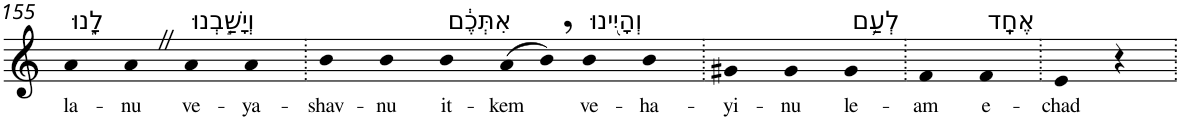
**kern	**text
*part1	*part1
*staff1	*staff1
*I"Piano	*
*I'Pno	*
!!LO:PB:g=z
*clefG2	*
*k[]	*
=155	=155
!LO:TX:a:t=לָ֑נוּ	!
!	!LO:LY:b
4a	la-
!	!LO:LY:b
4aZ	-nu
!LO:TX:a:t=וְיָשַׁ֣בְנוּ	!
!	!LO:LY:b
4a	ve-
!	!LO:LY:b
4a	-ya-
=156.	=156.
!	!LO:LY:b
4b	-shav-
!	!LO:LY:b
4b	-nu
!LO:TX:a:t=אִתְּכֶ֔ם	!
!	!LO:LY:b
4b	it-
!	!LO:LY:b
(>8a	-kem
8b,)	.
!LO:TX:a:t=וְהָיִ֖ינוּ	!
!	!LO:LY:b
4b	ve-
!	!LO:LY:b
4b	-ha-
=157.	=157.
!	!LO:LY:b
4g#X	-yi-
!	!LO:LY:b
4g#	-nu
!LO:TX:a:t=לְעַ֥ם	!
!	!LO:LY:b
4g#	le-
=158.	=158.
!	!LO:LY:b
4f	-am
!LO:TX:a:t=אֶחָֽד	!
!	!LO:LY:b
4f	e-
=159.	=159.
!	!LO:LY:b
4e	-chad
4r	.
=.	=.
*-	*-
